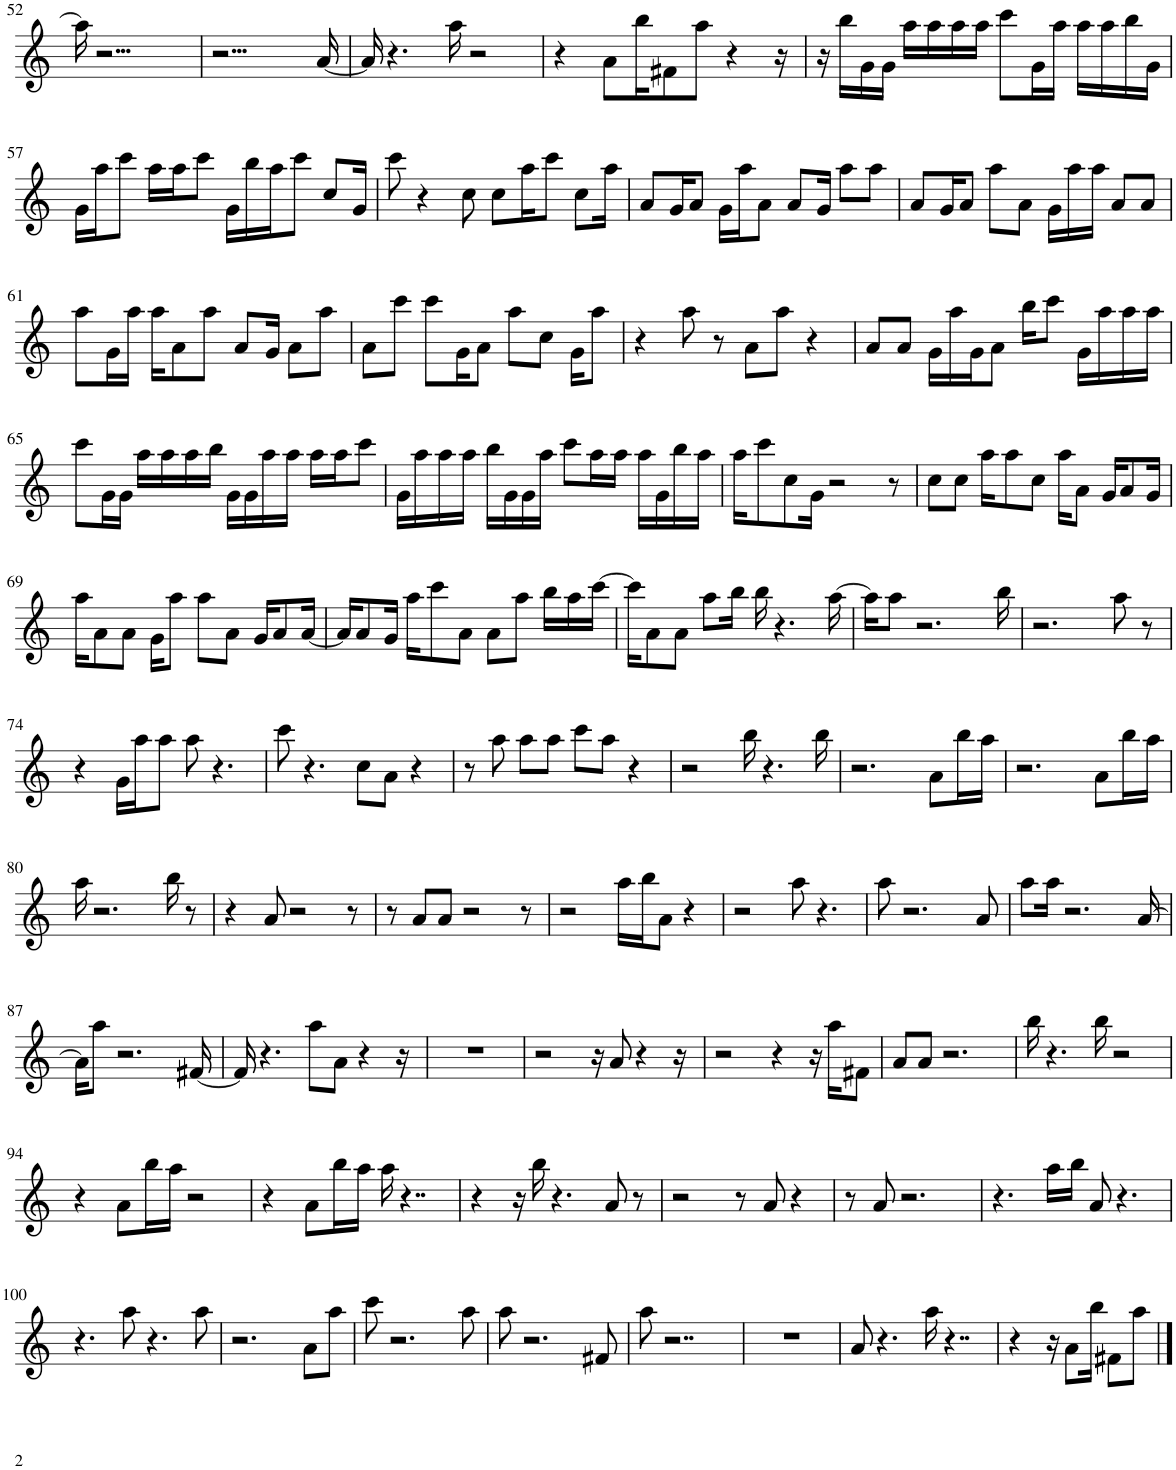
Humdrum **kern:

**kern
*part1
*staff1
*I"Piano
*I'Pno
!!LO:PB:g=z
*clefG2
*k[]
*M4/4
=52
16aa\]
2...r
=53
2...r
[16a/
=54
16a/]
4.r
16aa\
2r
=55
4r
8a\L
16bb\K
8f#X\
8aa\J
4r
16r
=56
16r
16bb\LL
16g\
16g\JJ
16aa\LL
16aa\
16aa\
16aa\JJ
8ccc\L
16g\L
16aa\JJ
16aa\LL
16aa\
16bb\
16g\JJ
!!LO:LB:g=z
=57
16g\LL
16aa\J
8ccc\J
16aa\LL
16aa\J
8ccc\J
16g\LL
16bb\
16aa\J
8ccc\J
8cc/L
16g/Jk
=58
8ccc\
4r
8cc\
8cc\L
16aa\K
8ccc\J
8cc\L
16aa\Jk
=59
8a/L
16g/K
8a/J
16g\LL
16aa\J
8a\J
8a/L
16g/Jk
8aa\L
8aa\J
=60
8a/L
16g/K
8a/J
8aa\L
8a\J
16g\LL
16aa\
16aa\JJ
8a/L
8a/J
!!LO:LB:g=z
=61
8aa\L
16g\L
16aa\JJ
16aa\KL
8a\
8aa\J
8a/L
16g/Jk
8a\L
8aa\J
=62
8a\L
8ccc\J
8ccc\L
16g\K
8a\J
8aa\L
8cc\J
16g\KL
8aa\J
=63
4r
8aa\
8r
8a\L
8aa\J
4r
=64
8a/L
8a/J
16g\LL
16aa\
16g\J
8a\J
16bb\KL
8ccc\J
16g\LL
16aa\
16aa\
16aa\JJ
!!LO:LB:g=z
=65
8ccc\L
16g\L
16g\JJ
16aa\LL
16aa\
16aa\
16bb\JJ
16g\LL
16g\
16aa\
16aa\JJ
16aa\LL
16aa\J
8ccc\J
=66
16g\LL
16aa\
16aa\
16aa\JJ
16bb\LL
16g\
16g\
16aa\JJ
8ccc\L
16aa\L
16aa\JJ
16aa\LL
16g\
16bb\
16aa\JJ
=67
16aa\KL
8ccc\
8cc\
16g\Jk
2r
8r
=68
8cc\L
8cc\J
16aa\KL
8aa\
8cc\J
16aa\KL
8a\J
16g/KL
8a/
16g/Jk
!!LO:LB:g=z
=69
16aa\KL
8a\
8a\J
16g\KL
8aa\J
8aa\L
8a\J
16g/KL
8a/
[16a/Jk
=70
16a/KL]
8a/
16g/Jk
16aa\KL
8ccc\
8a\J
8a\L
8aa\J
16bb\LL
16aa\
[16ccc\JJ
=71
16ccc\KL]
8a\
8a\J
8aa\L
16bb\Jk
16bb\
4.r
[16aa\
=72
16aa\KL]
8aa\J
2.r
16bb\
=73
2.r
8aa\
8r
!!LO:LB:g=z
=74
4r
16g\LL
16aa\J
8aa\J
8aa\
4.r
=75
8ccc\
4.r
8cc\L
8a\J
4r
=76
8r
8aa\
8aa\L
8aa\J
8ccc\L
8aa\J
4r
=77
2r
16bb\
4.r
16bb\
=78
2.r
8a\L
16bb\L
16aa\JJ
=79
2.r
8a\L
16bb\L
16aa\JJ
!!LO:LB:g=z
=80
16aa\
2.r
16bb\
8r
=81
4r
8a/
2r
8r
=82
8r
8a/L
8a/J
2r
8r
=83
2r
16aa\LL
16bb\J
8a\J
4r
=84
2r
8aa\
4.r
=85
8aa\
2.r
8a/
=86
8aa\L
16aa\Jk
2.r
[16a/
!!LO:LB:g=z
=87
16a\KL]
8aa\J
2.r
[16f#X/
=88
16f#/]
4.r
8aa\L
8a\J
4r
16r
=89
1r
=90
2r
16r
8a/
4r
16r
=91
2r
4r
16r
16aa\KL
8f#X\J
=92
8a/L
8a/J
2.r
=93
16bb\
4.r
16bb\
2r
!!LO:LB:g=z
=94
4r
8a\L
16bb\L
16aa\JJ
2r
=95
4r
8a\L
16bb\L
16aa\JJ
16aa\
4..r
=96
4r
16r
16bb\
4.r
8a/
8r
=97
2r
8r
8a/
4r
=98
8r
8a/
2.r
=99
4.r
16aa\LL
16bb\JJ
8a/
4.r
!!LO:LB:g=z
=100
4.r
8aa\
4.r
8aa\
=101
2.r
8a\L
8aa\J
=102
8ccc\
2.r
8aa\
=103
8aa\
2.r
8f#X/
=104
8aa\
2..r
=105
1r
=106
8a/
4.r
16aa\
4..r
=107
4r
16r
8a\L
16bb\Jk
8f#X\L
8aa\J
==
*-
